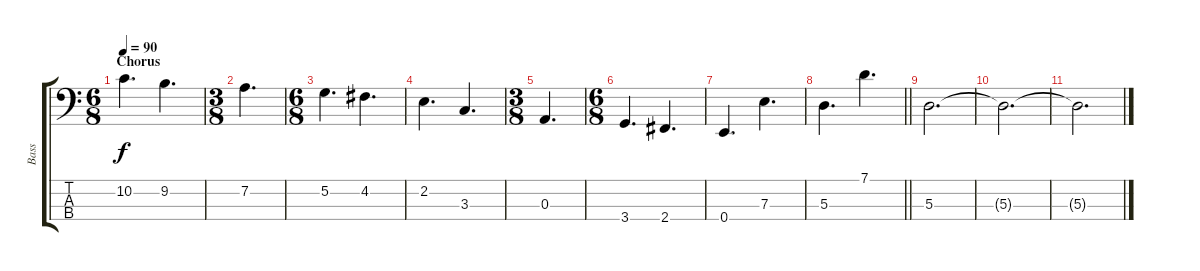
\track ("Bass" "Bass") {instrument electricbassfinger}
\staff {score tabs}
\tuning (G2 D2 A1 E1) {hide}
\ts (6 8)
\section ("" "Chorus")
\tempo 90
\clef f4
\ks c
10.2.4{d dy f} 9.2.4{d} |
\ts (3 8)
7.2.4{d} |
\ts (6 8)
5.2.4{d} 4.2.4{d} |
2.2.4{d} 3.3.4{d} |
\ts (3 8)
0.3.4{d} |
\ts (6 8)
3.4.4{d} 2.4.4{d} |
0.4.4{d} 7.3.4{d} |
\barLineRight lightlight
5.3.4{d} 7.1.4{d} |
5.3.2{d} |
5.3{t}.2{d} |
5.3{t}.2{d}
